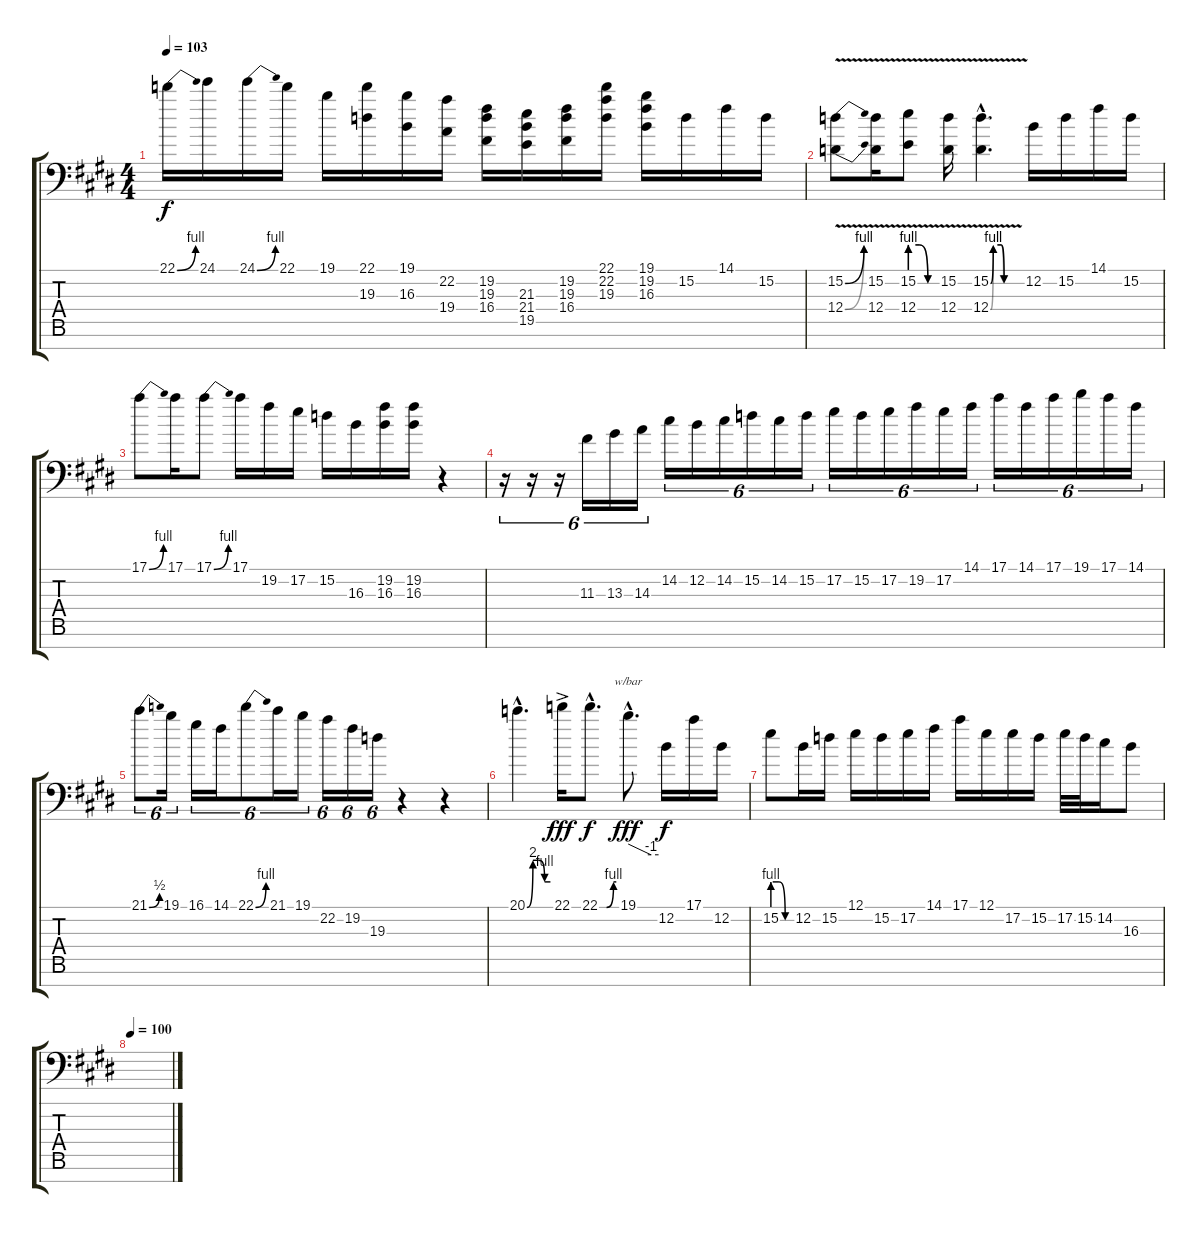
\track "" {instrument lead2sawtooth}
\staff {score tabs}
\tuning (E4 B3 G3 D3 A2 E2 C-1) {hide}
\ts (4 4)
\tempo 103
\clef f4
\ks e
22.1{be (bend 0 0 60 4)}.16{dy f} 24.1.16 24.1{be (bend 0 0 60 4)}.16 22.1.16 19.1.16 (22.1 19.3).16 (19.1 16.3).16 (22.2 19.4).16 (19.2 19.3 16.4).16 (21.3 21.4 19.5).16 (19.2 19.3 16.4).16 (22.1 22.2 19.3).16 (19.1 19.2 16.3).16 15.2.16 14.1.16 15.2.16 |
(15.2{be (bend 0 0 60 4) v} 12.4{be (bend 0 0 60 4) v}).8 (15.2{v} 12.4{v}).16 (15.2{be (custom 0 4 20 4 40 0 60 0) v} 12.4{be (custom 0 4 20 4 40 0 60 0) v}).8 (15.2{v} 12.4{v}).16 (15.2{be (custom 0 0 5 4 20 4 26 0 60 0) v hac} 12.4{be (custom 0 0 5 4 20 4 25 0 45 0 60 0) v hac}).4{d} 12.2.16 15.2.16 14.1.16 15.2.16 |
17.1{be (bend 0 0 60 4)}.8 17.1.16 17.1{be (bend 0 0 60 4)}.8 17.1.16 19.2.16 17.2.16 15.2.16 16.3.16 (19.2 16.3).16 (19.2 16.3).16 r.4{volume 0} |
r.16{tu (6 4) volume 10} r.16{tu (6 4)} r.16{tu (6 4)} 11.3.16{tu (6 4)} 13.3.16{tu (6 4)} 14.3.16{tu (6 4)} 14.2.16{tu (6 4)} 12.2.16{tu (6 4)} 14.2.16{tu (6 4)} 15.2.16{tu (6 4)} 14.2.16{tu (6 4)} 15.2.16{tu (6 4)} 17.2.16{tu (6 4)} 15.2.16{tu (6 4)} 17.2.16{tu (6 4)} 19.2.16{tu (6 4)} 17.2.16{tu (6 4)} 14.1.16{tu (6 4)} 17.1.16{tu (6 4)} 14.1.16{tu (6 4)} 17.1.16{tu (6 4)} 19.1.16{tu (6 4)} 17.1.16{tu (6 4)} 14.1.16{tu (6 4)} |
21.1{be (bend 0 0 60 2)}.8{tu (6 4) volume 0} 19.1.16{tu (6 4)} 16.1.16{tu (6 4)} 14.1.16{tu (6 4)} 22.1{be (bend 0 0 60 4)}.8{tu (6 4)} 21.1.16{tu (6 4)} 19.1.16{tu (6 4)} 22.2.16{tu (6 4)} 19.2.16{tu (6 4)} 19.3.16{tu (6 4)} r.4 r.4{volume 8} |
20.1{be (custom 0 0 15 8 30 8 45 4 60 4) hac}.4{d volume 12} 22.1{ac}.16{dy fff} 22.1{be (custom 0 0 25 0 50 4 60 4) hac}.8{d dy f} 19.1{hac}.8{d tbe (custom default 0 0 45 -4 60 -4) dy fff} 12.2.16{dy f} 17.1.16 12.2.16 |
15.2{be (custom 0 4 20 4 40 0 60 0)}.8 12.2.16 15.2.16 12.1.16 15.2.16 17.2.16 14.1.16{volume 0} 17.1.16 12.1.16 17.2.16 15.2.16 17.2.32 15.2.32 14.2.16 16.3.8 |
\tempo 100
